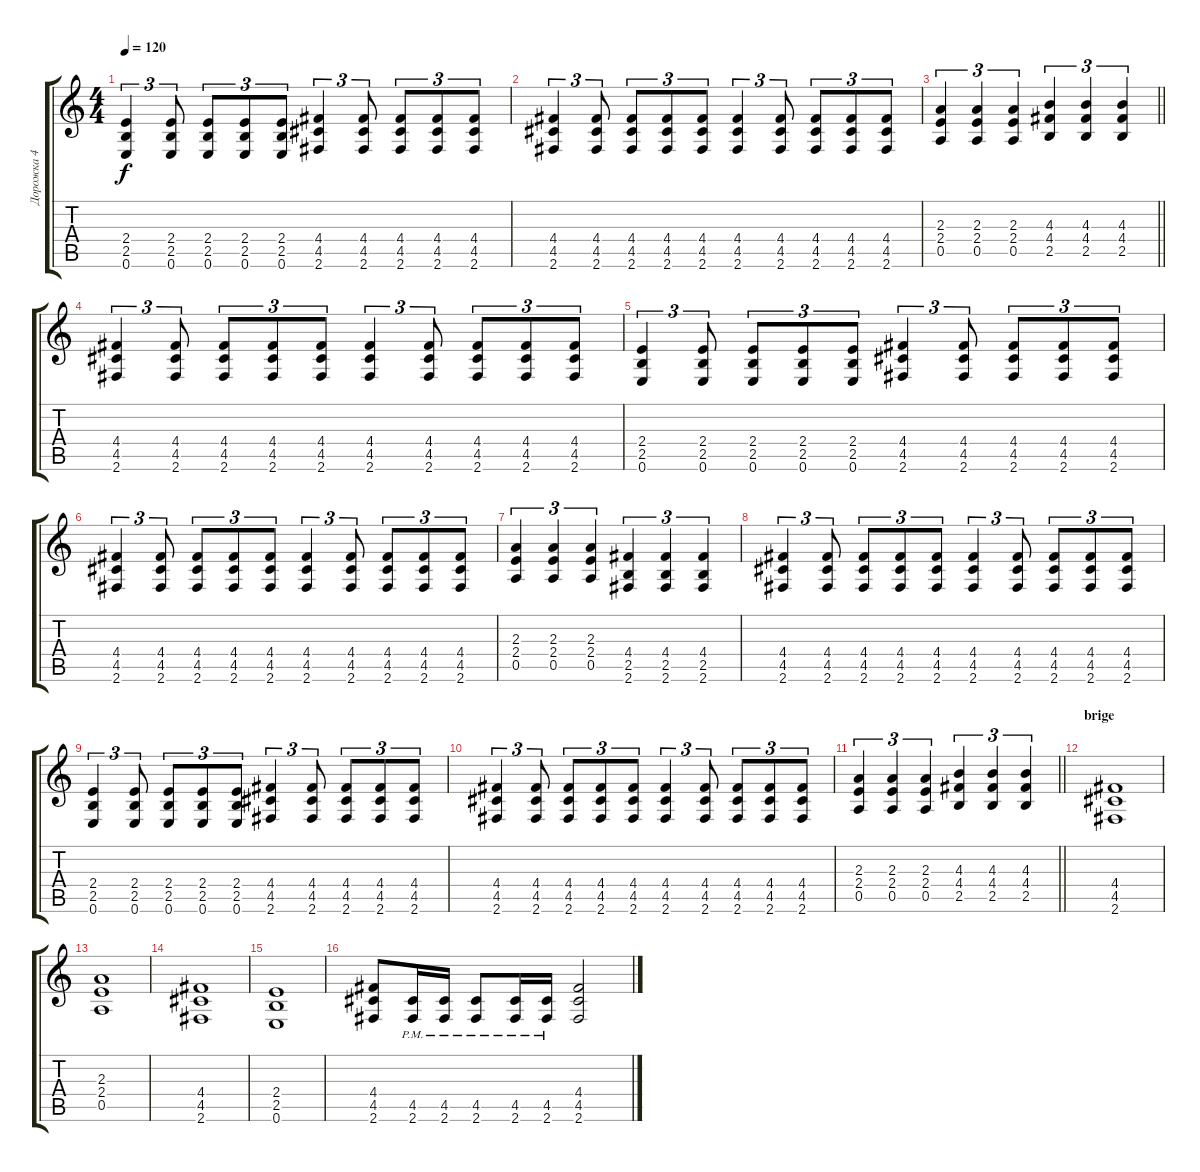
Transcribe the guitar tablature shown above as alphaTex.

\track ("Дорожка 4" "Дорожка 4") {instrument distortionguitar}
\staff {score tabs}
\tuning (E4 B3 G3 D3 A2 E2) {hide}
\ts (4 4)
\tempo 120
\clef g2
\ks c
(2.4 2.5 0.6).4{tu (3 2) dy f} (2.4 2.5 0.6).8{tu (3 2)} (2.4 2.5 0.6).8{tu (3 2)} (2.4 2.5 0.6).8{tu (3 2)} (2.4 2.5 0.6).8{tu (3 2)} (4.4 4.5 2.6).4{tu (3 2)} (4.4 4.5 2.6).8{tu (3 2)} (4.4 4.5 2.6).8{tu (3 2)} (4.4 4.5 2.6).8{tu (3 2)} (4.4 4.5 2.6).8{tu (3 2)} |
(4.4 4.5 2.6).4{tu (3 2)} (4.4 4.5 2.6).8{tu (3 2)} (4.4 4.5 2.6).8{tu (3 2)} (4.4 4.5 2.6).8{tu (3 2)} (4.4 4.5 2.6).8{tu (3 2)} (4.4 4.5 2.6).4{tu (3 2)} (4.4 4.5 2.6).8{tu (3 2)} (4.4 4.5 2.6).8{tu (3 2)} (4.4 4.5 2.6).8{tu (3 2)} (4.4 4.5 2.6).8{tu (3 2)} |
\barLineRight lightlight
(2.3 2.4 0.5).4{tu (3 2)} (2.3 2.4 0.5).4{tu (3 2)} (2.3 2.4 0.5).4{tu (3 2)} (4.3 4.4 2.5).4{tu (3 2)} (4.3 4.4 2.5).4{tu (3 2)} (4.3 4.4 2.5).4{tu (3 2)} |
(4.4 4.5 2.6).4{tu (3 2)} (4.4 4.5 2.6).8{tu (3 2)} (4.4 4.5 2.6).8{tu (3 2)} (4.4 4.5 2.6).8{tu (3 2)} (4.4 4.5 2.6).8{tu (3 2)} (4.4 4.5 2.6).4{tu (3 2)} (4.4 4.5 2.6).8{tu (3 2)} (4.4 4.5 2.6).8{tu (3 2)} (4.4 4.5 2.6).8{tu (3 2)} (4.4 4.5 2.6).8{tu (3 2)} |
(2.4 2.5 0.6).4{tu (3 2)} (2.4 2.5 0.6).8{tu (3 2)} (2.4 2.5 0.6).8{tu (3 2)} (2.4 2.5 0.6).8{tu (3 2)} (2.4 2.5 0.6).8{tu (3 2)} (4.4 4.5 2.6).4{tu (3 2)} (4.4 4.5 2.6).8{tu (3 2)} (4.4 4.5 2.6).8{tu (3 2)} (4.4 4.5 2.6).8{tu (3 2)} (4.4 4.5 2.6).8{tu (3 2)} |
(4.4 4.5 2.6).4{tu (3 2)} (4.4 4.5 2.6).8{tu (3 2)} (4.4 4.5 2.6).8{tu (3 2)} (4.4 4.5 2.6).8{tu (3 2)} (4.4 4.5 2.6).8{tu (3 2)} (4.4 4.5 2.6).4{tu (3 2)} (4.4 4.5 2.6).8{tu (3 2)} (4.4 4.5 2.6).8{tu (3 2)} (4.4 4.5 2.6).8{tu (3 2)} (4.4 4.5 2.6).8{tu (3 2)} |
(2.3 2.4 0.5).4{tu (3 2)} (2.3 2.4 0.5).4{tu (3 2)} (2.3 2.4 0.5).4{tu (3 2)} (4.4 2.5 2.6).4{tu (3 2)} (4.4 2.5 2.6).4{tu (3 2)} (4.4 2.5 2.6).4{tu (3 2)} |
(4.4 4.5 2.6).4{tu (3 2)} (4.4 4.5 2.6).8{tu (3 2)} (4.4 4.5 2.6).8{tu (3 2)} (4.4 4.5 2.6).8{tu (3 2)} (4.4 4.5 2.6).8{tu (3 2)} (4.4 4.5 2.6).4{tu (3 2)} (4.4 4.5 2.6).8{tu (3 2)} (4.4 4.5 2.6).8{tu (3 2)} (4.4 4.5 2.6).8{tu (3 2)} (4.4 4.5 2.6).8{tu (3 2)} |
(2.4 2.5 0.6).4{tu (3 2)} (2.4 2.5 0.6).8{tu (3 2)} (2.4 2.5 0.6).8{tu (3 2)} (2.4 2.5 0.6).8{tu (3 2)} (2.4 2.5 0.6).8{tu (3 2)} (4.4 4.5 2.6).4{tu (3 2)} (4.4 4.5 2.6).8{tu (3 2)} (4.4 4.5 2.6).8{tu (3 2)} (4.4 4.5 2.6).8{tu (3 2)} (4.4 4.5 2.6).8{tu (3 2)} |
(4.4 4.5 2.6).4{tu (3 2)} (4.4 4.5 2.6).8{tu (3 2)} (4.4 4.5 2.6).8{tu (3 2)} (4.4 4.5 2.6).8{tu (3 2)} (4.4 4.5 2.6).8{tu (3 2)} (4.4 4.5 2.6).4{tu (3 2)} (4.4 4.5 2.6).8{tu (3 2)} (4.4 4.5 2.6).8{tu (3 2)} (4.4 4.5 2.6).8{tu (3 2)} (4.4 4.5 2.6).8{tu (3 2)} |
\barLineRight lightlight
(2.3 2.4 0.5).4{tu (3 2)} (2.3 2.4 0.5).4{tu (3 2)} (2.3 2.4 0.5).4{tu (3 2)} (4.3 4.4 2.5).4{tu (3 2)} (4.3 4.4 2.5).4{tu (3 2)} (4.3 4.4 2.5).4{tu (3 2)} |
\section ("" "brige")
(4.4 4.5 2.6).1 |
(2.3 2.4 0.5).1 |
(4.4 4.5 2.6).1 |
(2.4 2.5 0.6).1 |
(4.4 4.5 2.6).8 (4.5{pm} 2.6{pm}).16 (4.5{pm} 2.6{pm}).16 (4.5{pm} 2.6{pm}).8 (4.5{pm} 2.6{pm}).16 (4.5{pm} 2.6{pm}).16 (4.4 4.5 2.6).2
